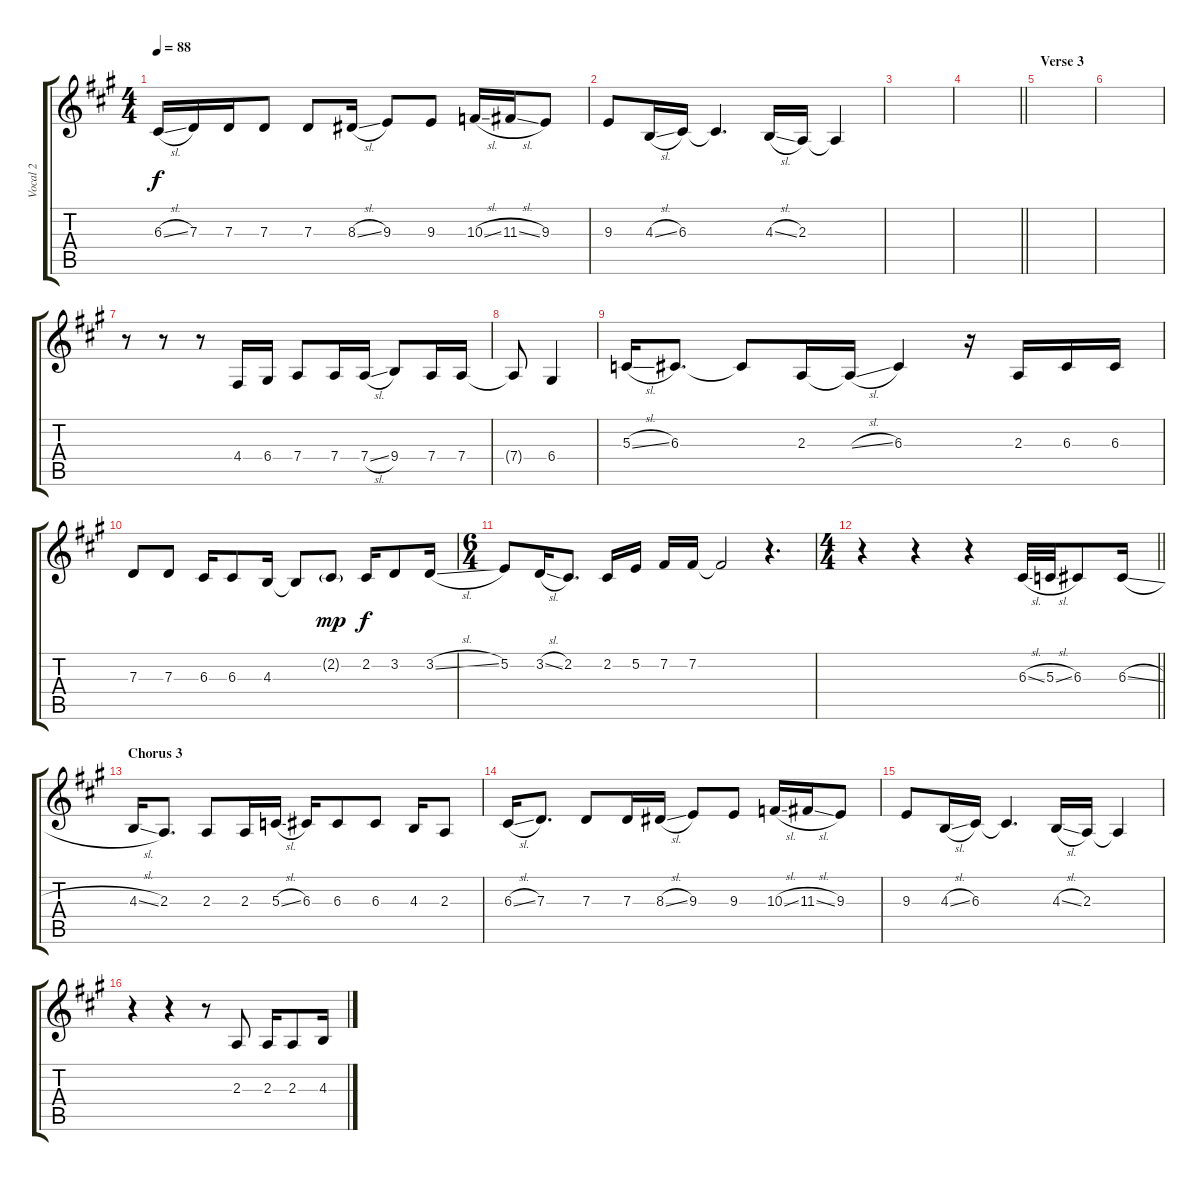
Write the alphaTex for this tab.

\track ("Vocal 2" "Vocal 2") {instrument clarinet}
\staff {score tabs}
\tuning (E4 B3 G3 D3 A2 E2) {hide}
\ts (4 4)
\tempo 88
\clef g2
\ks a
6.3{sl}.16{dy f} 7.3.16 7.3.16 7.3.8 7.3.8 8.3{sl}.16 9.3.8 9.3.8 10.3{sl}.16 11.3{sl}.16 9.3.8 |
9.3.8 4.3{sl}.16 6.3.16 6.3{t}.4{d} 4.3{sl}.16 2.3.16 2.3{t}.4 |
|
\barLineRight lightlight
|
\section ("" "Verse 3")
|
|
r.8 r.8 r.8 4.4.16{volume 9} 6.4.16 7.4.8 7.4.16 7.4{sl}.16 9.4.8 7.4.16 7.4.16 |
7.4{t}.8 6.4.4 |
5.3{sl}.16{volume 11} 6.3.8{d} 6.3{t}.8 2.3.16 2.3{sl t}.16 6.3.4 r.16 2.3.16 6.3.16 6.3.16 |
7.3.8 7.3.8 6.3.16 6.3.8 4.3.16 4.3{t}.8 2.2{g}.8{dy mp} 2.2.16{dy f} 3.2.8 3.2{sl}.16 |
\ts (6 4)
5.2.8 3.2{sl}.16 2.2.8{d} 2.2.16 5.2.16 7.2.16 7.2.16 7.2{t}.2 r.4{d} |
\ts (4 4)
\barLineRight lightlight
r.4 r.4 r.4 6.3{sl}.32{volume 13} 5.3{sl}.32 6.3.8 6.3{sl}.16 |
\section ("" "Chorus 3")
4.3{sl}.16 2.3.8{d} 2.3.8 2.3.16 5.3{sl}.16 6.3.16 6.3.8 6.3.8 4.3.16 2.3.8 |
6.3{sl}.16 7.3.8{d} 7.3.8 7.3.16 8.3{sl}.16 9.3.8 9.3.8 10.3{sl}.16 11.3{sl}.16 9.3.8 |
9.3.8 4.3{sl}.16 6.3.16 6.3{t}.4{d} 4.3{sl}.16 2.3.16 2.3{t}.4 |
r.4 r.4 r.8 2.3.8 2.3.16 2.3.8 4.3{sl}.16
